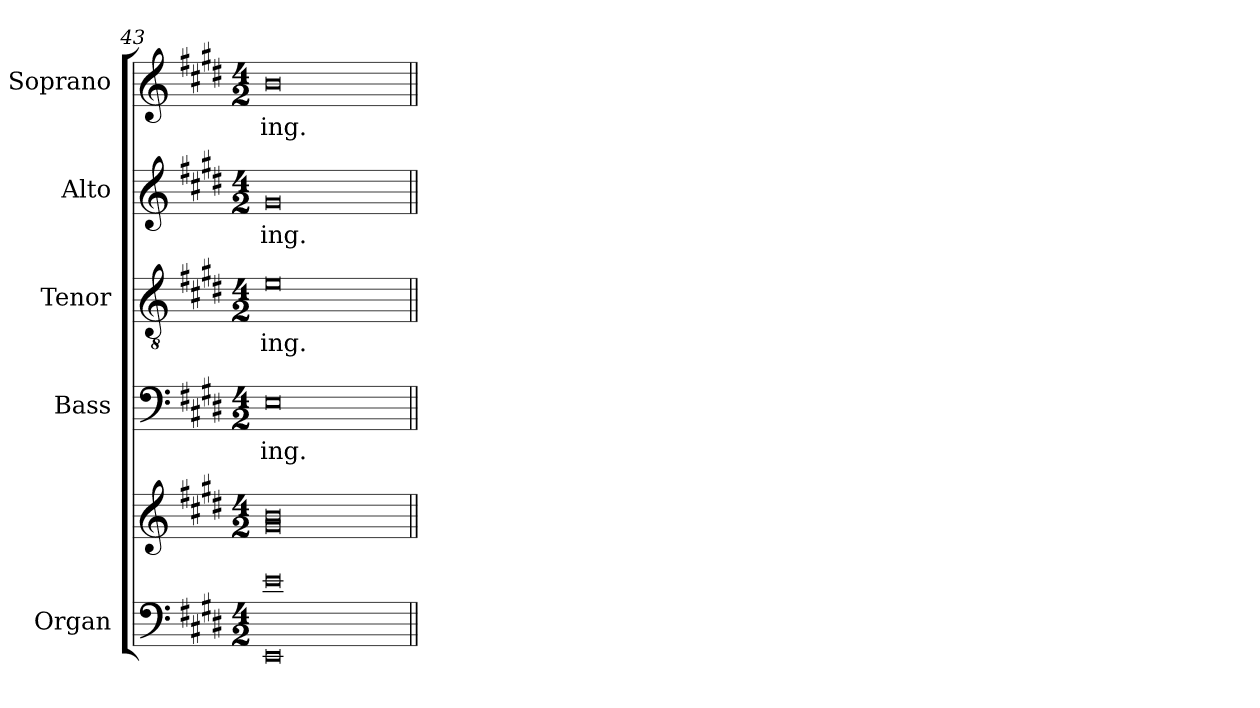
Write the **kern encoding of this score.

**kern	**kern	**kern	**text	**kern	**text	**kern	**text	**kern	**text
*part5	*part5	*part4	*part4	*part3	*part3	*part2	*part2	*part1	*part1
*staff6	*staff5	*staff4	*staff4	*staff3	*staff3	*staff2	*staff2	*staff1	*staff1
*I"Organ	*	*I"Bass	*	*I"Tenor	*	*I"Alto	*	*I"Soprano	*
*I'Org.	*	*I'B.	*	*I'T.	*	*I'A.	*	*I'S.	*
*clefF4	*clefG2	*clefF4	*	*clefGv2	*	*clefG2	*	*clefG2	*
*	*	*	*	*ITrd7c12	*	*	*	*	*
*k[f#c#g#d#]	*k[f#c#g#d#]	*k[f#c#g#d#]	*	*k[f#c#g#d#]	*	*k[f#c#g#d#]	*	*k[f#c#g#d#]	*
*E:	*E:	*E:	*	*E:	*	*E:	*	*E:	*
*M4/2	*M4/2	*M4/2	*	*M4/2	*	*M4/2	*	*M4/2	*
=43	=43	=43	=43	=43	=43	=43	=43	=43	=43
*^	*^	*	*	*	*	*	*	*	*
!	!	!	!	!	!LO:LY:b:color=#000000	!	!	!	!	!	!
!	!	!	!	!	!	!	!LO:LY:b:color=#000000	!	!	!	!
!	!	!	!	!	!	!	!	!	!LO:LY:b:color=#000000	!	!
!	!	!	!	!	!	!	!	!	!	!	!LO:LY:b:color=#000000
0ei	0EEi	0bi	0g#i	0Ei	-ing.	0Ei	-ing.	0g#i	-ing.	0bi	-ing.
*v	*v	*	*	*	*	*	*	*	*	*	*
*	*v	*v	*	*	*	*	*	*	*	*
=||	=||	=||	=||	=||	=||	=||	=||	=||	=||
*-	*-	*-	*-	*-	*-	*-	*-	*-	*-
